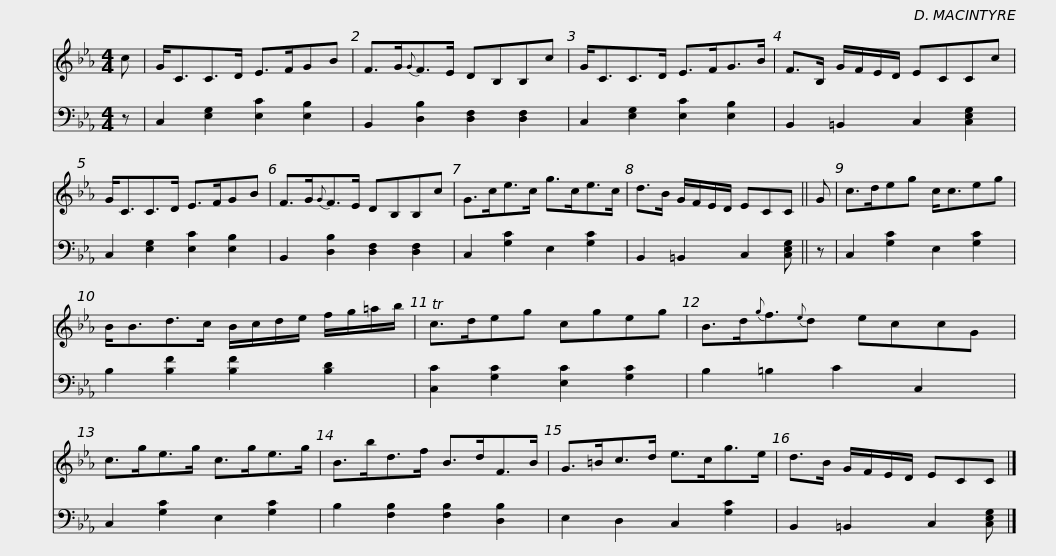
X:1
%%score 1 2
L:1/8
M:4/4
I:linebreak $
K:Cmin
V:1 treble
V:2 bass
V:1
 c | G<CC>D E>FGB | F>G{G}F>E DB,B,c | G<CC>D E>FG>B | F>B, G/F/E/D/ ECCc |$ %5
 G<CC>D E>FGB | F>G{G}F>E DB,B,c | G>ce>c g>ce>c | d>B G/F/E/D/ ECC || G |$ %10
 c>deg c<ceg | B<Bd>c B/c/d/e/ f/g/=a/b/ | Tc>deg cgeg | B>d{g}f3/2{e}d eccG |$ c>ge>g c>ge>g | %15
 B>bd>f B>dF>B | G>=Bc>d e>cg>e | d>B G/F/E/D/ ECC |] %18
V:2
 z | C,2 [E,G,]2 [E,C]2 [E,B,]2 | B,,2 [D,B,]2 [D,F,]2 [D,F,]2 | C,2 [E,G,]2 [E,C]2 [E,B,]2 | B,,2 =B,,2 C,2 [C,E,G,]2 |$ %5
 C,2 [E,G,]2 [E,C]2 [E,B,]2 | B,,2 [D,B,]2 [D,F,]2 [D,F,]2 | C,2 [G,C]2 E,2 [G,C]2 | B,,2 =B,,2 C,2 [C,E,G,] || z |$ %10
 C,2 [G,C]2 E,2 [G,C]2 | B,2 [B,F]2 [B,F]2 [B,D]2 | [C,C]2 [G,C]2 [E,C]2 [G,C]2 | B,2 =B,2 C2 C,2 x/ |$ C,2 [G,C]2 E,2 [G,C]2 | %15
 B,2 [F,B,]2 [F,B,]2 [D,B,]2 | E,2 D,2 C,2 [G,C]2 | B,,2 =B,,2 C,2 [C,E,G,] |] %18
